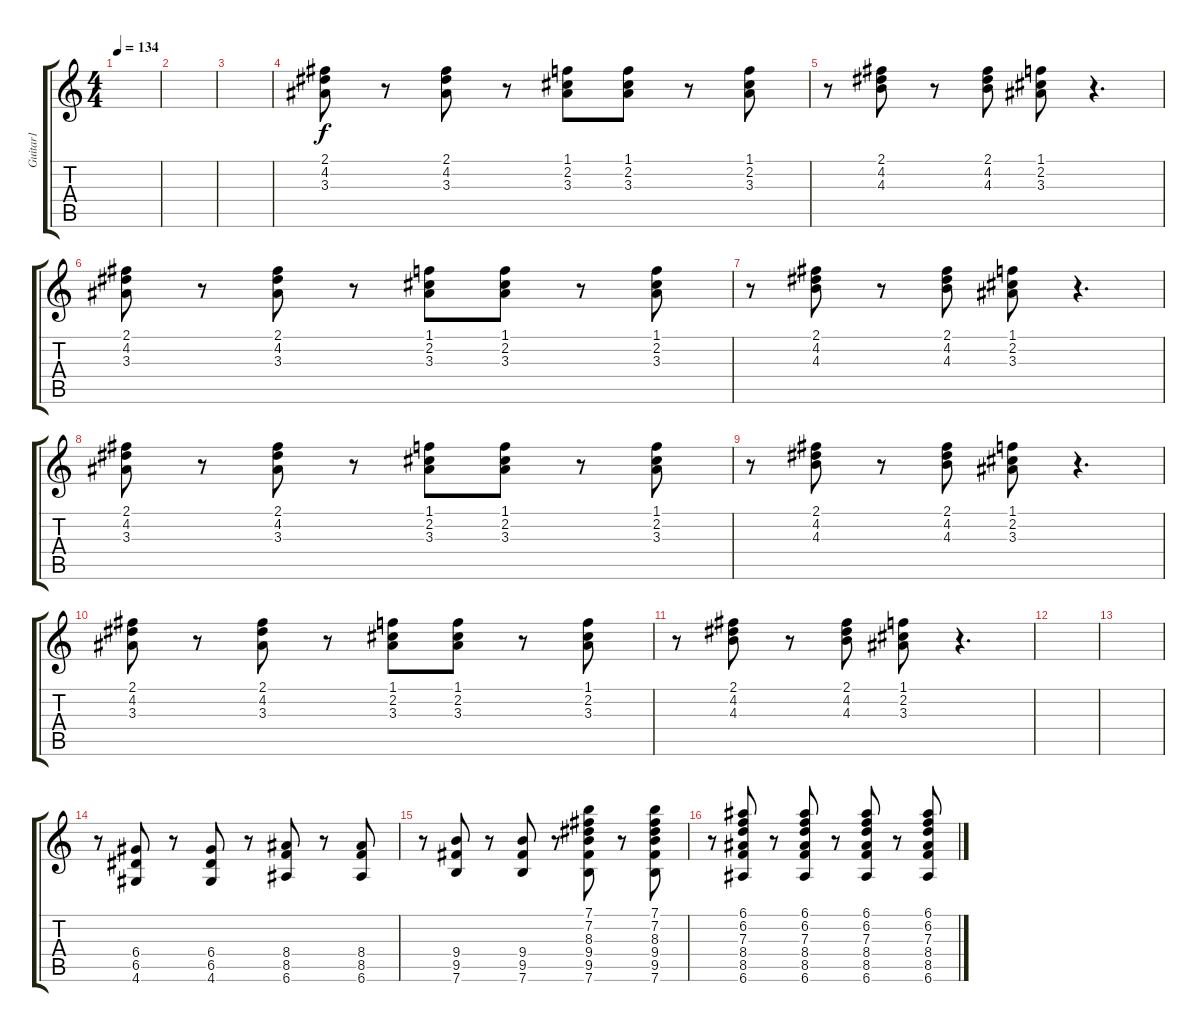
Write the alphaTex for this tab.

\track ("Guitar1" "Guitar1") {instrument distortionguitar}
\staff {score tabs}
\tuning (E4 B3 G3 D3 A2 E2) {hide}
\ts (4 4)
\tempo 134
\clef g2
\ks c
|
|
|
(2.1 4.2 3.3).8 r.8 (2.1 4.2 3.3).8 r.8 (1.1 2.2 3.3).8 (1.1 2.2 3.3).8 r.8 (1.1 2.2 3.3).8 |
r.8 (2.1 4.2 4.3).8 r.8 (2.1 4.2 4.3).8 (1.1 2.2 3.3).8 r.4{d} |
(2.1 4.2 3.3).8 r.8 (2.1 4.2 3.3).8 r.8 (1.1 2.2 3.3).8 (1.1 2.2 3.3).8 r.8 (1.1 2.2 3.3).8 |
r.8 (2.1 4.2 4.3).8 r.8 (2.1 4.2 4.3).8 (1.1 2.2 3.3).8 r.4{d} |
(2.1 4.2 3.3).8 r.8 (2.1 4.2 3.3).8 r.8 (1.1 2.2 3.3).8 (1.1 2.2 3.3).8 r.8 (1.1 2.2 3.3).8 |
r.8 (2.1 4.2 4.3).8 r.8 (2.1 4.2 4.3).8 (1.1 2.2 3.3).8 r.4{d} |
(2.1 4.2 3.3).8 r.8 (2.1 4.2 3.3).8 r.8 (1.1 2.2 3.3).8 (1.1 2.2 3.3).8 r.8 (1.1 2.2 3.3).8 |
r.8 (2.1 4.2 4.3).8 r.8 (2.1 4.2 4.3).8 (1.1 2.2 3.3).8 r.4{d} |
|
|
r.8 (6.4 6.5 4.6).8 r.8 (6.4 6.5 4.6).8 r.8 (8.4 8.5 6.6).8 r.8 (8.4 8.5 6.6).8 |
r.8 (9.4 9.5 7.6).8 r.8 (9.4 9.5 7.6).8 r.8 (7.1 7.2 8.3 9.4 9.5 7.6).8 r.8 (7.1 7.2 8.3 9.4 9.5 7.6).8 |
r.8{volume 6} (6.1 6.2 7.3 8.4 8.5 6.6).8 r.8 (6.1 6.2 7.3 8.4 8.5 6.6).8 r.8 (6.1 6.2 7.3 8.4 8.5 6.6).8 r.8 (6.1 6.2 7.3 8.4 8.5 6.6).8
